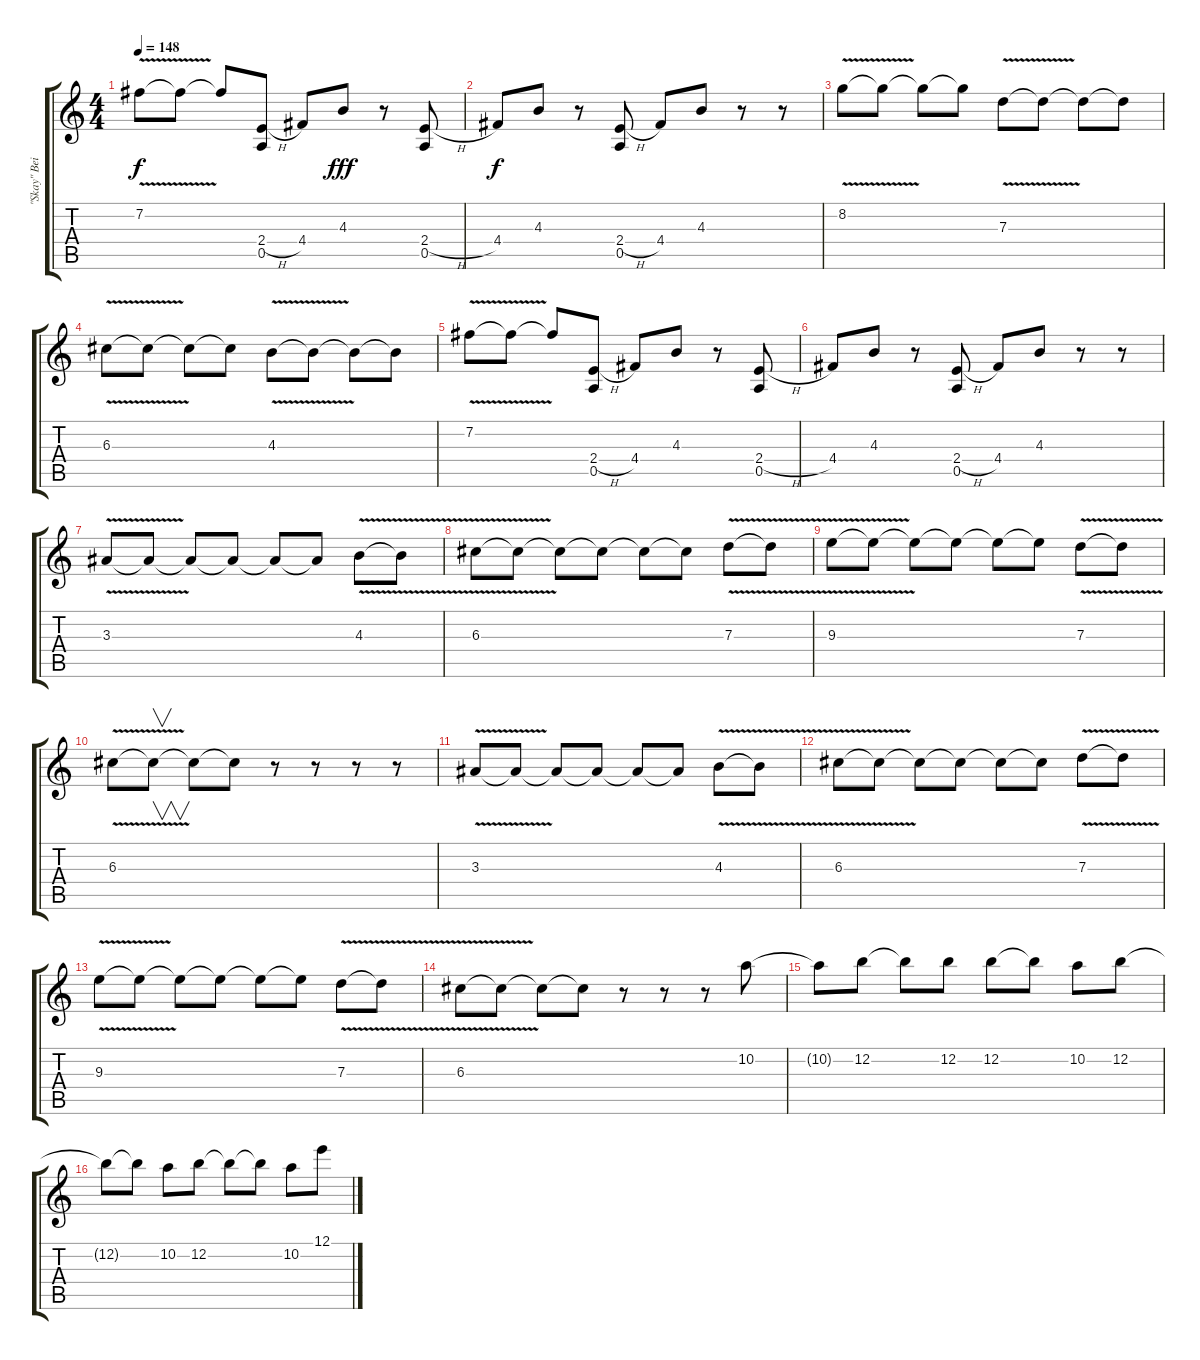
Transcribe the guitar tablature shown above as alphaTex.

\track ("\"Skay\" Beilinson" "\"Skay\" Bei") {instrument overdrivenguitar}
\staff {score tabs}
\tuning (E4 B3 G3 D3 A2 E2) {hide}
\ts (4 4)
\tempo 148
\clef g2
\ks c
7.2{v}.8{dy f} 7.2{t}.8 7.2{t}.8 (2.4{h} 0.5).8 4.4.8 4.3.8{dy fff} r.8 (2.4{h} 0.5).8 |
4.4.8{dy f} 4.3.8 r.8 (2.4{h} 0.5).8 4.4.8 4.3.8 r.8 r.8 |
8.2{v}.8 8.2{t}.8 8.2{t}.8 8.2{t}.8 7.3{v}.8 7.3{t}.8 7.3{t}.8 7.3{t}.8 |
6.3{v}.8 6.3{t}.8 6.3{t}.8 6.3{t}.8 4.3{v}.8 4.3{t}.8 4.3{t}.8 4.3{t}.8 |
7.2{v}.8 7.2{t}.8 7.2{t}.8 (2.4{h} 0.5).8 4.4.8 4.3.8 r.8 (2.4{h} 0.5).8 |
4.4.8 4.3.8 r.8 (2.4{h} 0.5).8 4.4.8 4.3.8 r.8 r.8 |
3.3{v}.8 3.3{t}.8 3.3{t}.8 3.3{t}.8 3.3{t}.8 3.3{t}.8 4.3{v}.8 4.3{t}.8 |
6.3{v}.8 6.3{t}.8 6.3{t}.8 6.3{t}.8 6.3{t}.8 6.3{t}.8 7.3{v}.8 7.3{t}.8 |
9.3{v}.8 9.3{t}.8 9.3{t}.8 9.3{t}.8 9.3{t}.8 9.3{t}.8 7.3{v}.8 7.3{t}.8 |
6.3{v}.8 6.3{t}.8{v} 6.3{t}.8 6.3{t}.8 r.8 r.8 r.8 r.8 |
3.3{v}.8 3.3{t}.8 3.3{t}.8 3.3{t}.8 3.3{t}.8 3.3{t}.8 4.3{v}.8 4.3{t}.8 |
6.3{v}.8 6.3{t}.8 6.3{t}.8 6.3{t}.8 6.3{t}.8 6.3{t}.8 7.3{v}.8 7.3{t}.8 |
9.3{v}.8 9.3{t}.8 9.3{t}.8 9.3{t}.8 9.3{t}.8 9.3{t}.8 7.3{v}.8 7.3{t}.8 |
6.3{v}.8 6.3{t}.8 6.3{t}.8 6.3{t}.8 r.8 r.8 r.8 10.2.8{volume 12} |
10.2{t}.8 12.2.8 12.2{t}.8 12.2.8 12.2.8 12.2{t}.8 10.2.8 12.2.8 |
12.2{t}.8 12.2{t}.8 10.2.8 12.2.8 12.2{t}.8 12.2{t}.8 10.2.8 12.1.8
